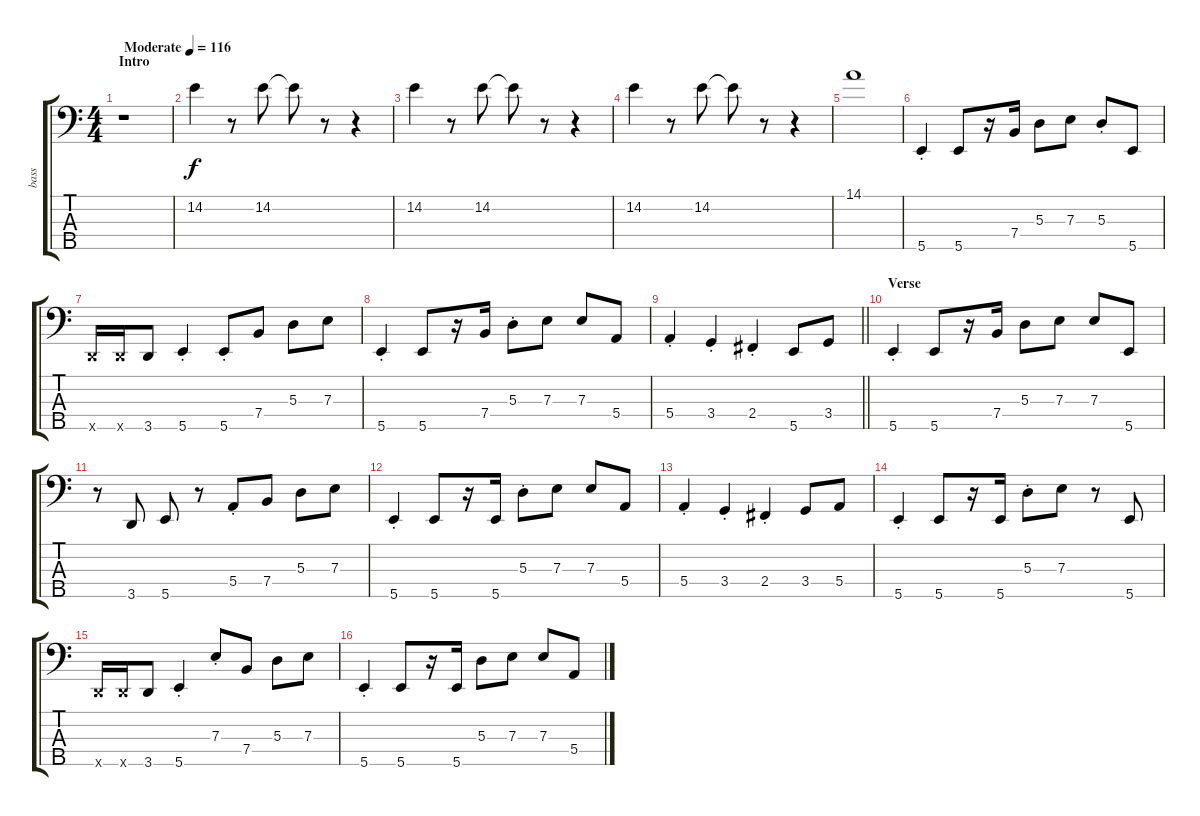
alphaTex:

\track ("bass" "bass") {instrument electricbassfinger}
\staff {score tabs}
\tuning (G2 D2 A1 E1 B0) {hide}
\ts (4 4)
\section ("" "Intro")
\tempo (116 "Moderate")
\clef f4
\ks c
r.1{dy f instrument electricbassfinger} |
14.2.4 r.8 14.2.8 14.2{t}.8 r.8 r.4 |
14.2.4 r.8 14.2.8 14.2{t}.8 r.8 r.4 |
14.2.4 r.8 14.2.8 14.2{t}.8 r.8 r.4 |
14.1.1 |
5.5{st}.4 5.5.8 r.16 7.4.16 5.3.8 7.3.8 5.3{st}.8 5.5.8 |
3.5{x}.16 3.5{x}.16 3.5.8 5.5{st}.4 5.5{st}.8 7.4.8 5.3.8 7.3.8 |
5.5{st}.4 5.5.8 r.16 7.4.16 5.3{st}.8 7.3.8 7.3.8 5.4.8 |
\barLineRight lightlight
5.4{st}.4 3.4{st}.4 2.4{st}.4 5.5.8 3.4.8 |
\section ("" "Verse")
5.5{st}.4 5.5.8 r.16 7.4.16 5.3.8 7.3.8 7.3.8 5.5.8 |
r.8 3.5.8 5.5.8 r.8 5.4{st}.8 7.4.8 5.3.8 7.3.8 |
5.5{st}.4 5.5.8 r.16 5.5.16 5.3{st}.8 7.3.8 7.3.8 5.4.8 |
5.4{st}.4 3.4{st}.4 2.4{st}.4 3.4.8 5.4.8 |
5.5{st}.4 5.5.8 r.16 5.5.16 5.3{st}.8 7.3.8 r.8 5.5.8 |
3.5{x}.16 3.5{x}.16 3.5.8 5.5{st}.4 7.3{st}.8 7.4.8 5.3.8 7.3.8 |
5.5{st}.4 5.5.8 r.16 5.5.16 5.3.8 7.3.8 7.3.8 5.4.8
